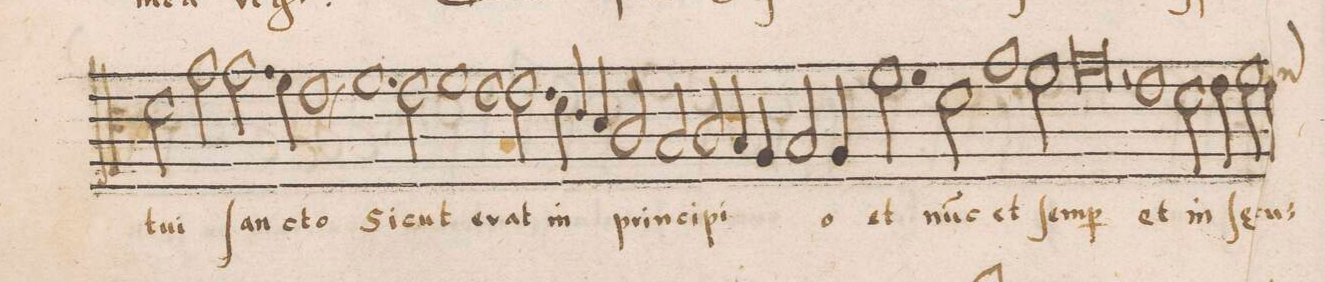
**kern	**text
*I"CANTVS	*
*clefC4	*
*k[]	*
*met(C|)	*
*M2/1	*
2d\	-tu-
2g\	-i
=63-	=63-
2.g\	ſan-
4f\	.
1e,	-cto
=64-	=64-
1.f	Si-
2e\	-cut
=65-	=65-
1f	e-
1e	-rat
=66-	=66-
2.e\	in
4d\	.
4c/	.
4B/	.
2A/	prin-
=67-	=67-
2G/	-ci-
2A/	-pi-
4G/	.
4F/	.
2G/	.
=68-	=68-
4F/	-o
2.f\	et
2d\	nu(n)c
1g\	et
=69-	=69-
2f\	ſem-
0g	-p(er)
=70-	=70-
2rf	.
1e\	et
=71-	=71-
2d\	in
4e\	ſae-
2f\	.
*custos:f	*
4e\	-cu-
=72-	=72-
*-	*-
